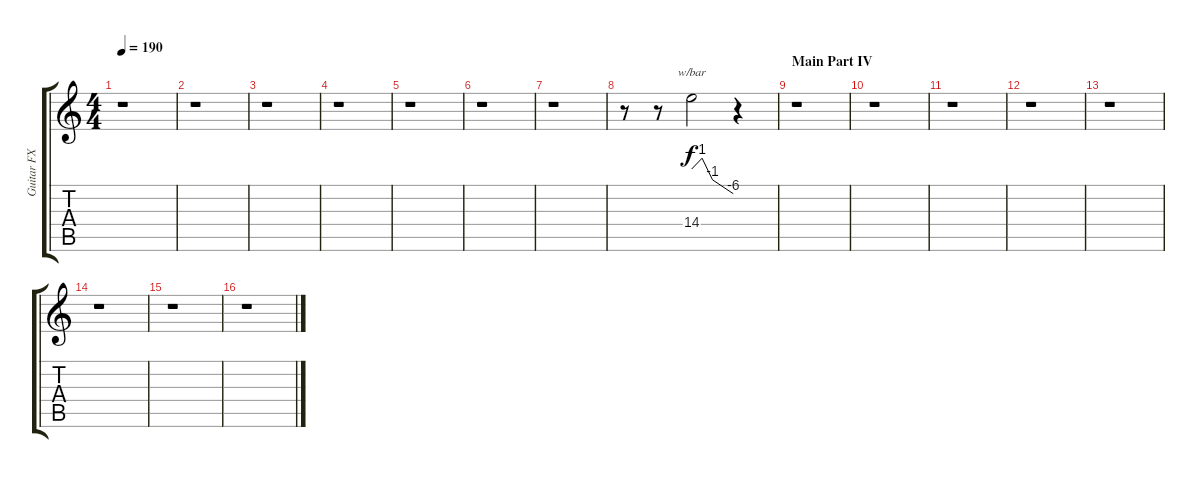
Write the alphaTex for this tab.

\track ("Guitar FX" "Guitar FX") {instrument guitarharmonics}
\staff {score tabs}
\tuning (E4 B3 G3 D3 A2 E2) {hide}
\ts (4 4)
\tempo 190
\clef g2
\ks c
r.1{dy f} |
r.1 |
r.1 |
r.1 |
r.1 |
r.1 |
r.1 |
r.8 r.8 14.4.2{tbe (custom default 0 0 15 4 30 -4 60 -24)} r.4 |
\section ("" "Main Part IV")
r.1 |
r.1 |
r.1 |
r.1 |
r.1 |
r.1 |
r.1 |
r.1
